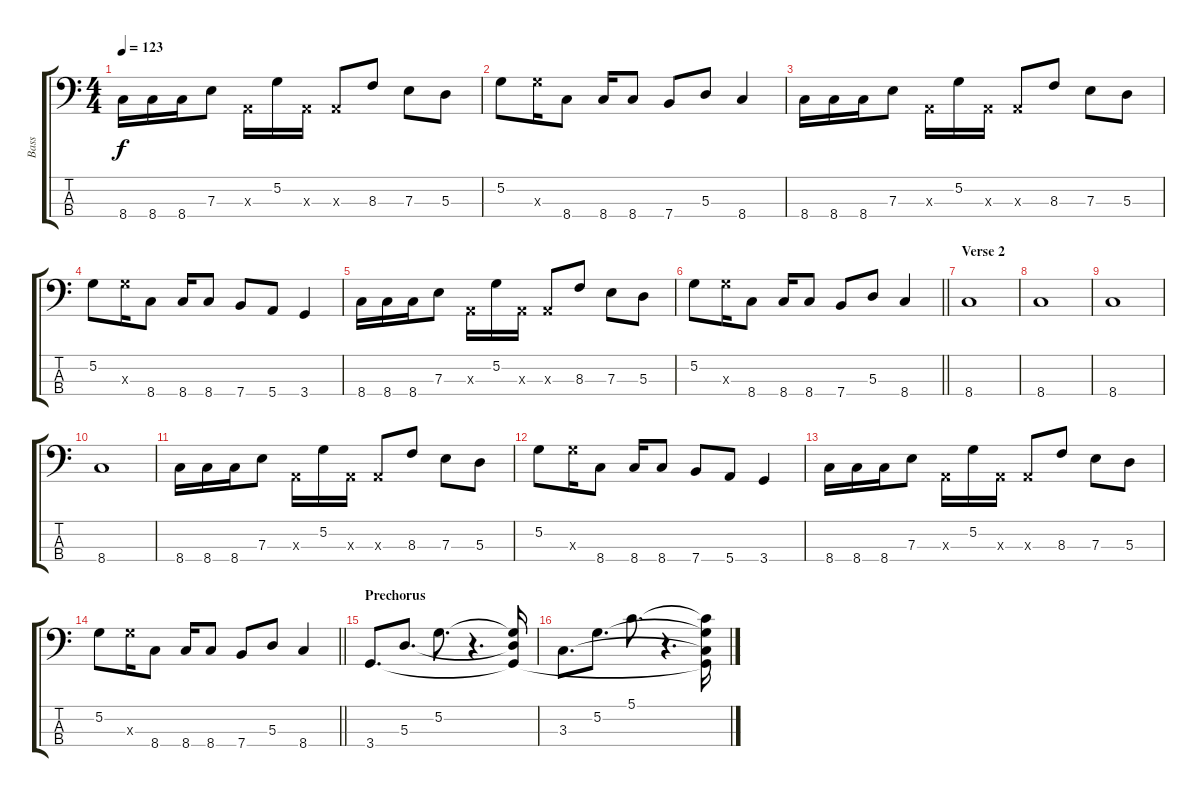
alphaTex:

\track ("Bass" "Bass") {instrument electricbasspick}
\staff {score tabs}
\tuning (G2 D2 A1 E1) {hide}
\ts (4 4)
\tempo 123
\clef f4
\ks c
8.4.16{dy f} 8.4.16 8.4.16 7.3.8 0.3{x}.16 5.2.16 0.3{x}.16 0.3{x}.8 8.3.8 7.3.8 5.3.8 |
5.2.8 10.3{x}.16 8.4.8 8.4.16 8.4.8 7.4.8 5.3.8 8.4.4 |
8.4.16 8.4.16 8.4.16 7.3.8 0.3{x}.16 5.2.16 0.3{x}.16 0.3{x}.8 8.3.8 7.3.8 5.3.8 |
5.2.8 10.3{x}.16 8.4.8 8.4.16 8.4.8 7.4.8 5.4.8 3.4.4 |
8.4.16 8.4.16 8.4.16 7.3.8 0.3{x}.16 5.2.16 0.3{x}.16 0.3{x}.8 8.3.8 7.3.8 5.3.8 |
\barLineRight lightlight
5.2.8 10.3{x}.16 8.4.8 8.4.16 8.4.8 7.4.8 5.3.8 8.4.4 |
\section ("" "Verse 2")
8.4.1 |
8.4.1 |
8.4.1 |
8.4.1 |
8.4.16 8.4.16 8.4.16 7.3.8 0.3{x}.16 5.2.16 0.3{x}.16 0.3{x}.8 8.3.8 7.3.8 5.3.8 |
5.2.8 10.3{x}.16 8.4.8 8.4.16 8.4.8 7.4.8 5.4.8 3.4.4 |
8.4.16 8.4.16 8.4.16 7.3.8 0.3{x}.16 5.2.16 0.3{x}.16 0.3{x}.8 8.3.8 7.3.8 5.3.8 |
\barLineRight lightlight
5.2.8 10.3{x}.16 8.4.8 8.4.16 8.4.8 7.4.8 5.3.8 8.4.4 |
\section ("" "Prechorus")
3.4.8{d} 5.3.8{d} 5.2.8{d} r.4{d} (5.2{t} 5.3{t} 3.4{t}).16 |
3.3.8{d} 5.2.8{d} 5.1.8{d} r.4{d} (5.1{t} 5.2{t} 3.3{t} 3.4{t}).16
